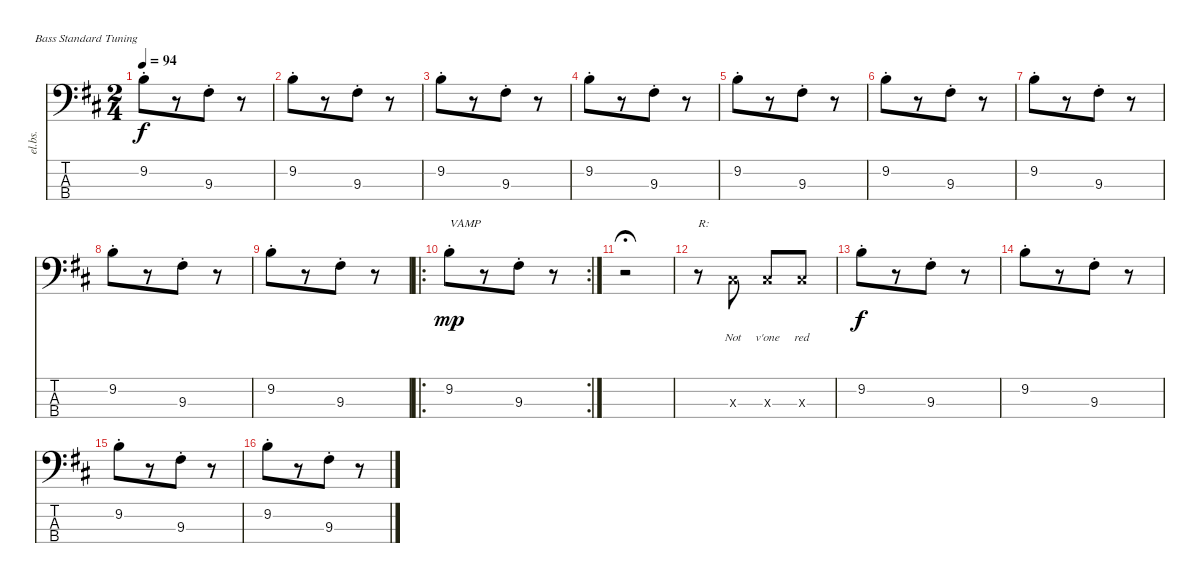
\defaultSystemsLayout 4
\bracketExtendMode nobrackets
\track ("Electric Bass" "el.bs.") {defaultSystemsLayout 6 multiBarRest instrument electricbassfinger}
\staff {score tabs}
\tuning (G2 D2 A1 E1)
\ts (2 4)
\tempo 94
\clef f4
\ks d
9.2{st acc forcenatural}.8{dy f beam Down beam merge} r.8{beam Down beam merge} 9.3{st acc #}.8{beam Down} r.8{beam Down} |
9.2{st acc forcenatural}.8{beam Down beam merge} r.8{beam Down beam merge} 9.3{st acc #}.8{beam Down} r.8{beam Down} |
9.2{st acc forcenatural}.8{beam Down beam merge} r.8{beam Down beam merge} 9.3{st acc #}.8{beam Down} r.8{beam Down} |
9.2{st acc forcenatural}.8{beam Down beam merge} r.8{beam Down beam merge} 9.3{st acc #}.8{beam Down} r.8{beam Down} |
9.2{st acc forcenatural}.8{beam Down beam merge} r.8{beam Down beam merge} 9.3{st acc #}.8{beam Down} r.8{beam Down} |
9.2{st acc forcenatural}.8{beam Down beam merge} r.8{beam Down beam merge} 9.3{st acc #}.8{beam Down} r.8{beam Down} |
9.2{st acc forcenatural}.8{beam Down beam merge} r.8{beam Down beam merge} 9.3{st acc #}.8{beam Down} r.8{beam Down} |
9.2{st acc forcenatural}.8{beam Down beam merge} r.8{beam Down beam merge} 9.3{st acc #}.8{beam Down} r.8{beam Down} |
9.2{st acc forcenatural}.8{beam Down beam merge} r.8{beam Down beam merge} 9.3{st acc #}.8{beam Down} r.8{beam Down} |
\ro
\rc 2
9.2{st acc forcenatural}.8{txt "VAMP" dy mp beam Down beam merge} r.8{beam Down beam merge} 9.3{st acc #}.8{beam Down} r.8{beam Down} |
r.2{fermata (medium 0.5) beam Down} |
r.8{txt "R:" beam Down} 4.3{x acc #}.8{lyrics (0 "Not") lyrics (1 "") lyrics (2 "") lyrics (3 "") lyrics (4 "") beam Up} 4.3{x acc #}.8{lyrics (0 "v'one") lyrics (1 "") lyrics (2 "") lyrics (3 "") lyrics (4 "") beam Up} 4.3{x acc #}.8{lyrics (0 "red") lyrics (1 "") lyrics (2 "") lyrics (3 "") lyrics (4 "") beam Up} |
9.2{st acc forcenatural}.8{dy f beam Down beam merge} r.8{beam Down beam merge} 9.3{st acc #}.8{beam Down} r.8{beam Down} |
9.2{st acc forcenatural}.8{beam Down beam merge} r.8{beam Down beam merge} 9.3{st acc #}.8{beam Down} r.8{beam Down} |
9.2{st acc forcenatural}.8{beam Down beam merge} r.8{beam Down beam merge} 9.3{st acc #}.8{beam Down} r.8{beam Down} |
9.2{st acc forcenatural}.8{beam Down beam merge} r.8{beam Down beam merge} 9.3{st acc #}.8{beam Down} r.8{beam Down}
